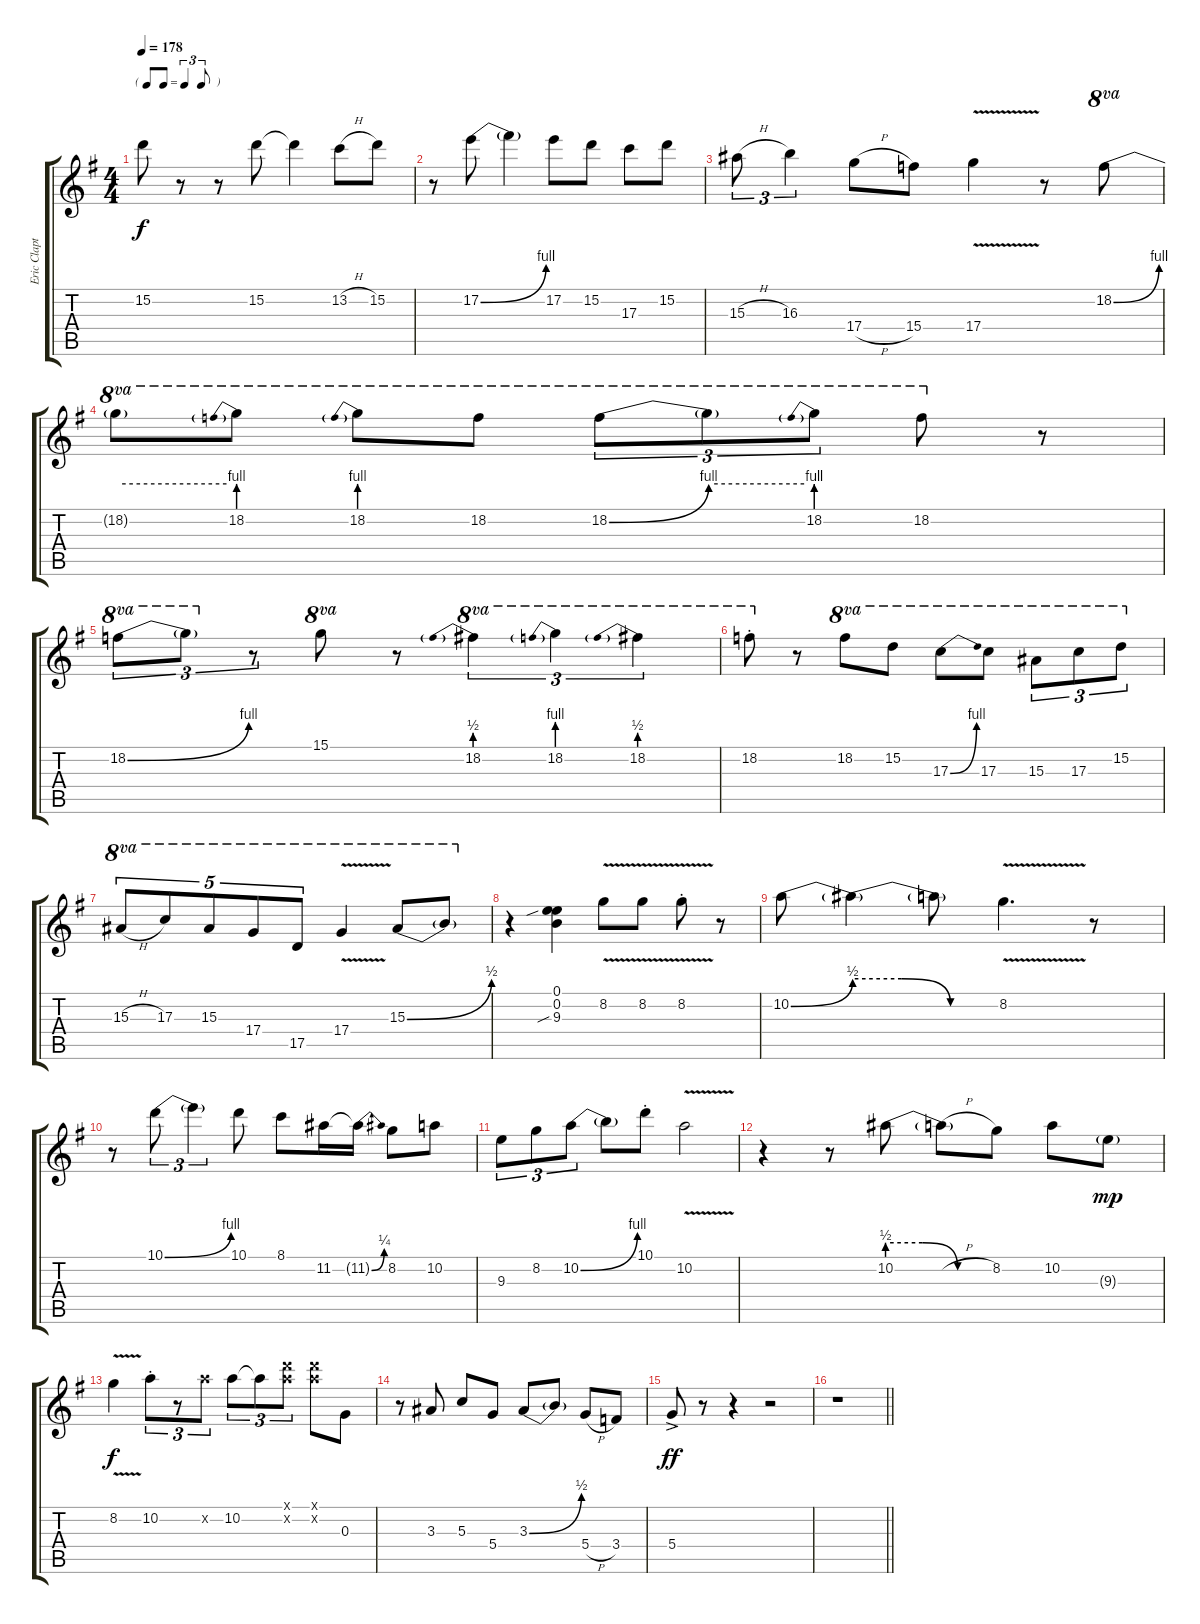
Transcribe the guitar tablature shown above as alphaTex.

\track ("Eric Clapton - Guitar 1" "Eric Clapt") {instrument overdrivenguitar}
\staff {score tabs}
\tuning (E4 B3 G3 D3 A2 E2) {hide}
\ts (4 4)
\tf triplet8th
\tempo 178
\clef g2
\ks g
15.2{t}.8{dy f} r.8 r.8 15.2.8 15.2{t}.4 13.2{h}.8 15.2.8 |
r.8 17.2{be (bend 0 0 60 4)}.8 17.2{t}.4 17.2.8 15.2.8 17.3.8 15.2.8 |
15.3{h}.8{tu (3 2)} 16.3.4{tu (3 2)} 17.4{h}.8 15.4.8 17.4{v}.4 r.8 18.2{be (bend 0 0 60 4)}.8{ot 8va} |
18.2{be (hold 0 4 60 4) t}.8{ot 8va} 18.2{be (prebend 0 4 60 4)}.8{ot 8va} 18.2{be (prebend 0 4 60 4)}.8{ot 8va} 18.2.8{ot 8va} 18.2{be (bend 0 0 60 4)}.8{tu (3 2) ot 8va} 18.2{be (hold 0 4 60 4) t}.8{tu (3 2) ot 8va} 18.2{be (prebend 0 4 60 4)}.8{tu (3 2) ot 8va} 18.2.8{ot 8va} r.8 |
18.2{be (bend 0 0 60 4)}.8{tu (3 2) ot 8va} 18.2{t}.8{tu (3 2) ot 8va} r.8{tu (3 2)} 15.1.8{ot 8va} r.8 18.2{be (prebend 0 2 60 2)}.4{tu (3 2) ot 8va} 18.2{be (prebend 0 4 60 4)}.4{tu (3 2) ot 8va} 18.2{be (prebend 0 2 60 2)}.4{tu (3 2) ot 8va} |
18.2{st}.8{ot 8va} r.8 18.2.8{ot 8va} 15.2.8{ot 8va} 17.3{be (bend 0 0 60 4)}.8{ot 8va} 17.3.8{ot 8va} 15.3.8{tu (3 2) ot 8va} 17.3.8{tu (3 2) ot 8va} 15.2.8{tu (3 2) ot 8va} |
15.3{h}.8{tu (5 4) ot 8va} 17.3.8{tu (5 4) ot 8va} 15.3.8{tu (5 4) ot 8va} 17.4.8{tu (5 4) ot 8va} 17.5.8{tu (5 4) ot 8va} 17.4{v}.4{ot 8va} 15.3{be (bend 0 0 60 2)}.8{ot 8va} 15.3{t}.8{ot 8va} |
r.4 (0.1 0.2 9.3{sib}).4 8.2{v}.8 8.2{v}.8 8.2{v st}.8 r.8 |
10.2{be (bend 0 0 60 2)}.8 10.2{be (custom 0 2 20 2 40 0 60 0) t}.4 10.2{t}.8 8.2{v}.4{d} r.8 |
r.8 10.1{be (bend 0 0 60 4)}.8{tu (3 2)} 10.1{t}.4{tu (3 2)} 10.1.8 8.1.8 11.2.16 11.2{be (bend 0 0 60 1) t}.16 8.2.8 10.2.8 |
9.3.8{tu (3 2)} 8.2.8{tu (3 2)} 10.2{be (bend 0 0 60 4)}.8{tu (3 2)} 10.2{t}.8 10.1{st}.8 10.2{v}.2 |
r.4 r.8 10.2{be (custom 0 2 20 2 40 0 60 0)}.8 10.2{h t}.8 8.2.8 10.2.8 9.3{g}.8{dy mp} |
8.2{v}.4{dy f} 10.2{st}.8{tu (3 2)} r.8{tu (3 2)} 10.2{x}.8{tu (3 2)} 10.2.8{tu (3 2)} 10.2{t}.8{tu (3 2)} (10.1{x} 10.2{x}).8{tu (3 2)} (10.1{x} 10.2{x}).8 0.3.8 |
r.8 3.3.8 5.3.8 5.4.8 3.3{be (bend 0 0 60 2)}.8 3.3{t}.8 5.4{h}.8 3.4.8 |
5.4{ac}.8{dy ff} r.8 r.4 r.2 |
\barLineRight lightlight
r.1
